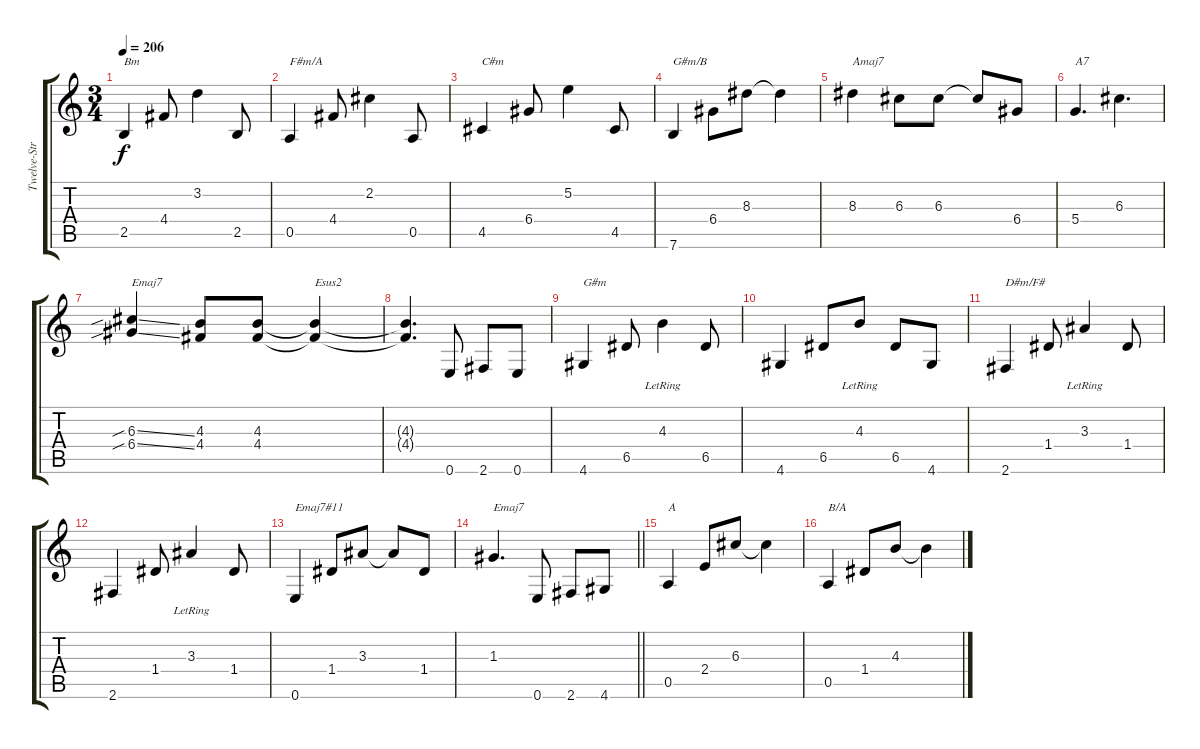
\track ("Twelve-String" "Twelve-Str") {instrument electricguitarjazz}
\staff {score tabs}
\tuning (E4 B3 G3 D3 A2 E2) {hide}
\ts (3 4)
\tempo 206
\clef g2
\ks c
2.5.4{txt "Bm" dy f} 4.4.8 3.2.4 2.5.8 |
0.5.4{txt "F#m/A"} 4.4.8 2.2.4 0.5.8 |
4.5.4{txt "C#m"} 6.4.8 5.2.4 4.5.8 |
7.6.4{txt "G#m/B"} 6.4.8 8.3.8 8.3{t}.4 |
8.3.4{txt "Amaj7"} 6.3.8 6.3.8 6.3{t}.8 6.4.8 |
5.4.4{d txt "A7"} 6.3.4{d} |
(6.3{sib ss} 6.4{sib ss}).4{txt "Emaj7"} (4.3 4.4).8 (4.3 4.4).8 (4.3{t} 4.4{t}).4{txt "Esus2"} |
(4.3{t} 4.4{t}).4{d} 0.6.8 2.6.8 0.6.8 |
4.6.4{txt "G#m"} 6.5.8 4.3{lr}.4 6.5.8 |
4.6.4 6.5.8 4.3{lr}.8 6.5.8 4.6.8 |
2.6.4{txt "D#m/F#"} 1.4.8 3.3{lr}.4 1.4.8 |
2.6.4 1.4.8 3.3{lr}.4 1.4.8 |
0.6.4{txt "Emaj7#11"} 1.4.8 3.3.8 3.3{t}.8 1.4.8 |
\barLineRight lightlight
1.3.4{d txt "Emaj7"} 0.6.8 2.6.8 4.6.8 |
0.5.4{txt "A"} 2.4.8 6.3.8 6.3{t}.4 |
0.5.4{txt "B/A"} 1.4.8 4.3.8 4.3{t}.4
